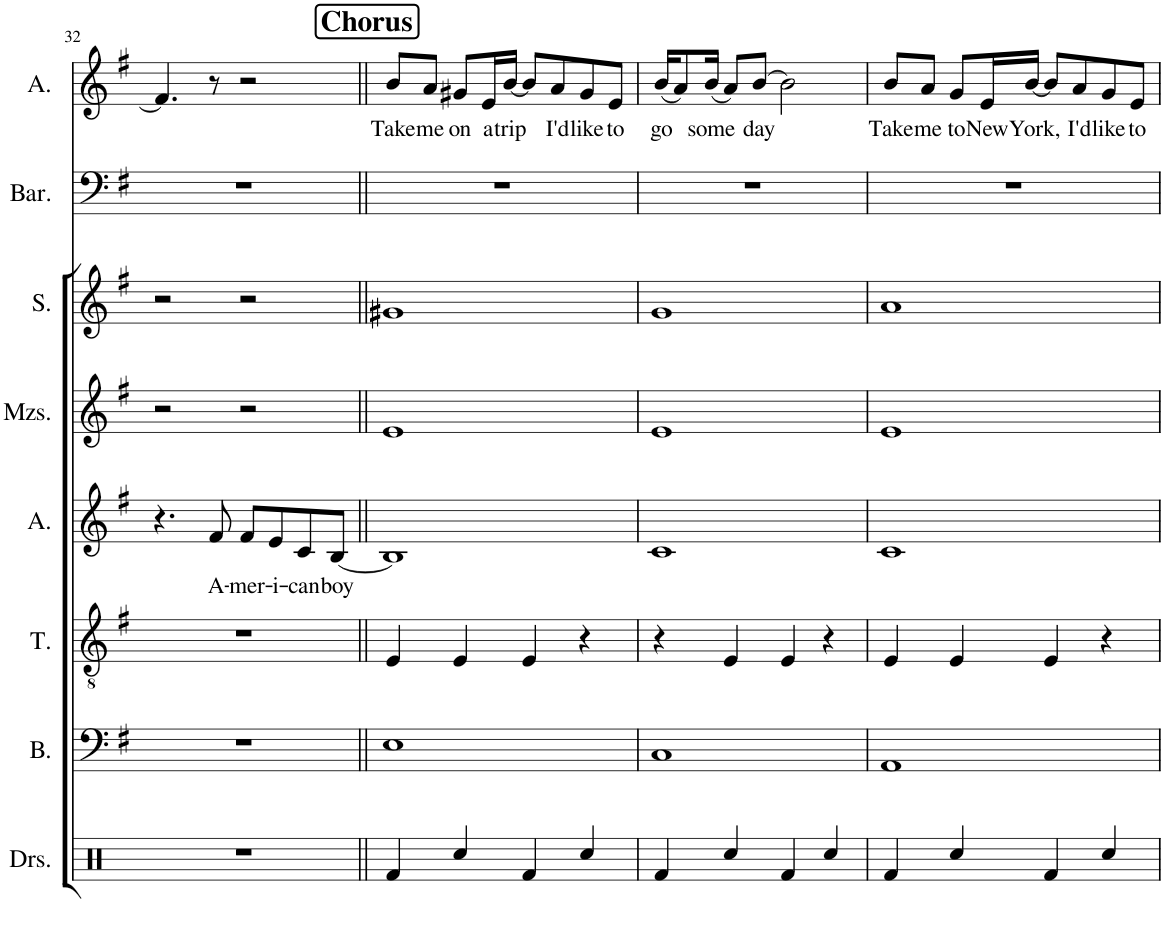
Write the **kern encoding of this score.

**kern	**kern	**kern	**kern	**text	**kern	**kern	**kern	**kern	**text
*part8	*part7	*part6	*part5	*part5	*part4	*part3	*part2	*part1	*part1
*staff8	*staff7	*staff6	*staff5	*staff5	*staff4	*staff3	*staff2	*staff1	*staff1
*I"Drumset	*I"Bass	*I"Tenor	*I"Alto	*	*I"Mezzo-soprano	*I"Soprano	*I"Baritone	*I"Alto	*
*I'Drs.	*I'B.	*I'T.	*I'A.	*	*I'Mzs.	*I'S.	*I'Bar.	*I'A.	*
!!LO:PB:g=z
*clefX	*clefF4	*clefGv2	*clefG2	*	*clefG2	*clefG2	*clefF4	*clefG2	*
*k[]	*k[f#]	*k[f#]	*k[f#]	*	*k[f#]	*k[f#]	*k[f#]	*k[f#]	*
*M4/4	*M4/4	*M4/4	*M4/4	*	*M4/4	*M4/4	*M4/4	*M4/4	*
=32	=32	=32	=32	=32	=32	=32	=32	=32	=32
1r	1r	1r	4.r	.	2r	2r	1r	4.f#/]	.
!	!	!	!	!LO:LY:b	!	!	!	!	!
.	.	.	8f#/	A-	.	.	.	8r	.
!	!	!	!	!LO:LY:b	!	!	!	!	!
.	.	.	8f#/L	-mer-	2r	2r	.	2r	.
!	!	!	!	!LO:LY:b	!	!	!	!	!
.	.	.	8e/	-i-	.	.	.	.	.
!	!	!	!	!LO:LY:b	!	!	!	!	!
.	.	.	8c/	-can	.	.	.	.	.
!	!	!	!	!LO:LY:b	!	!	!	!	!
.	.	.	[8B/J	boy	.	.	.	.	.
!!LO:REH:place=s1:a:B:cj:fs=14:t=Chorus
=33||	=33||	=33||	=33||	=33||	=33||	=33||	=33||	=33||	=33||
!	!	!	!	!	!	!	!	!	!LO:LY:b
4Rf/	1E	4E/	1B]	.	1e	1g#X	1r	8b/L	Take
!	!	!	!	!	!	!	!	!	!LO:LY:b
.	.	.	.	.	.	.	.	8a/J	me
!	!	!	!	!	!	!	!	!	!LO:LY:b
4Rcc/	.	4E/	.	.	.	.	.	8g#X/L	on
!	!	!	!	!	!	!	!	!	!LO:LY:b
.	.	.	.	.	.	.	.	16e/L	a
!	!	!	!	!	!	!	!	!	!LO:LY:b
.	.	.	.	.	.	.	.	[16b/JJ	trip
4Rf/	.	4E/	.	.	.	.	.	8b/L]	.
!	!	!	!	!	!	!	!	!	!LO:LY:b
.	.	.	.	.	.	.	.	8a/	I'd
!	!	!	!	!	!	!	!	!	!LO:LY:b
4Rcc/	.	4r	.	.	.	.	.	8g#/	like
!	!	!	!	!	!	!	!	!	!LO:LY:b
.	.	.	.	.	.	.	.	8e/J	to
=34	=34	=34	=34	=34	=34	=34	=34	=34	=34
!	!	!	!	!	!	!	!	!	!LO:LY:b
4Rf/	1C	4r	1c	.	1e	1g	1r	(16b/KL	go
.	.	.	.	.	.	.	.	8a/)	.
!	!	!	!	!	!	!	!	!	!LO:LY:b
.	.	.	.	.	.	.	.	(16b/Jk	some
4Rcc/	.	4E/	.	.	.	.	.	8a/L)	.
!	!	!	!	!	!	!	!	!	!LO:LY:b
.	.	.	.	.	.	.	.	[8b/J	day
4Rf/	.	4E/	.	.	.	.	.	2b\]	.
4Rcc/	.	4r	.	.	.	.	.	.	.
=35	=35	=35	=35	=35	=35	=35	=35	=35	=35
!	!	!	!	!	!	!	!	!	!LO:LY:b
4Rf/	1AA	4E/	1c	.	1e	1a	1r	8b/L	Take
!	!	!	!	!	!	!	!	!	!LO:LY:b
.	.	.	.	.	.	.	.	8a/J	me
!	!	!	!	!	!	!	!	!	!LO:LY:b
4Rcc/	.	4E/	.	.	.	.	.	8g/L	to
!	!	!	!	!	!	!	!	!	!LO:LY:b
.	.	.	.	.	.	.	.	16e/L	New
!	!	!	!	!	!	!	!	!	!LO:LY:b
.	.	.	.	.	.	.	.	[16b/JJ	York,
4Rf/	.	4E/	.	.	.	.	.	8b/L]	.
!	!	!	!	!	!	!	!	!	!LO:LY:b
.	.	.	.	.	.	.	.	8a/	I'd
!	!	!	!	!	!	!	!	!	!LO:LY:b
4Rcc/	.	4r	.	.	.	.	.	8g/	like
!	!	!	!	!	!	!	!	!	!LO:LY:b
.	.	.	.	.	.	.	.	8e/J	to
=	=	=	=	=	=	=	=	=	=
*-	*-	*-	*-	*-	*-	*-	*-	*-	*-
